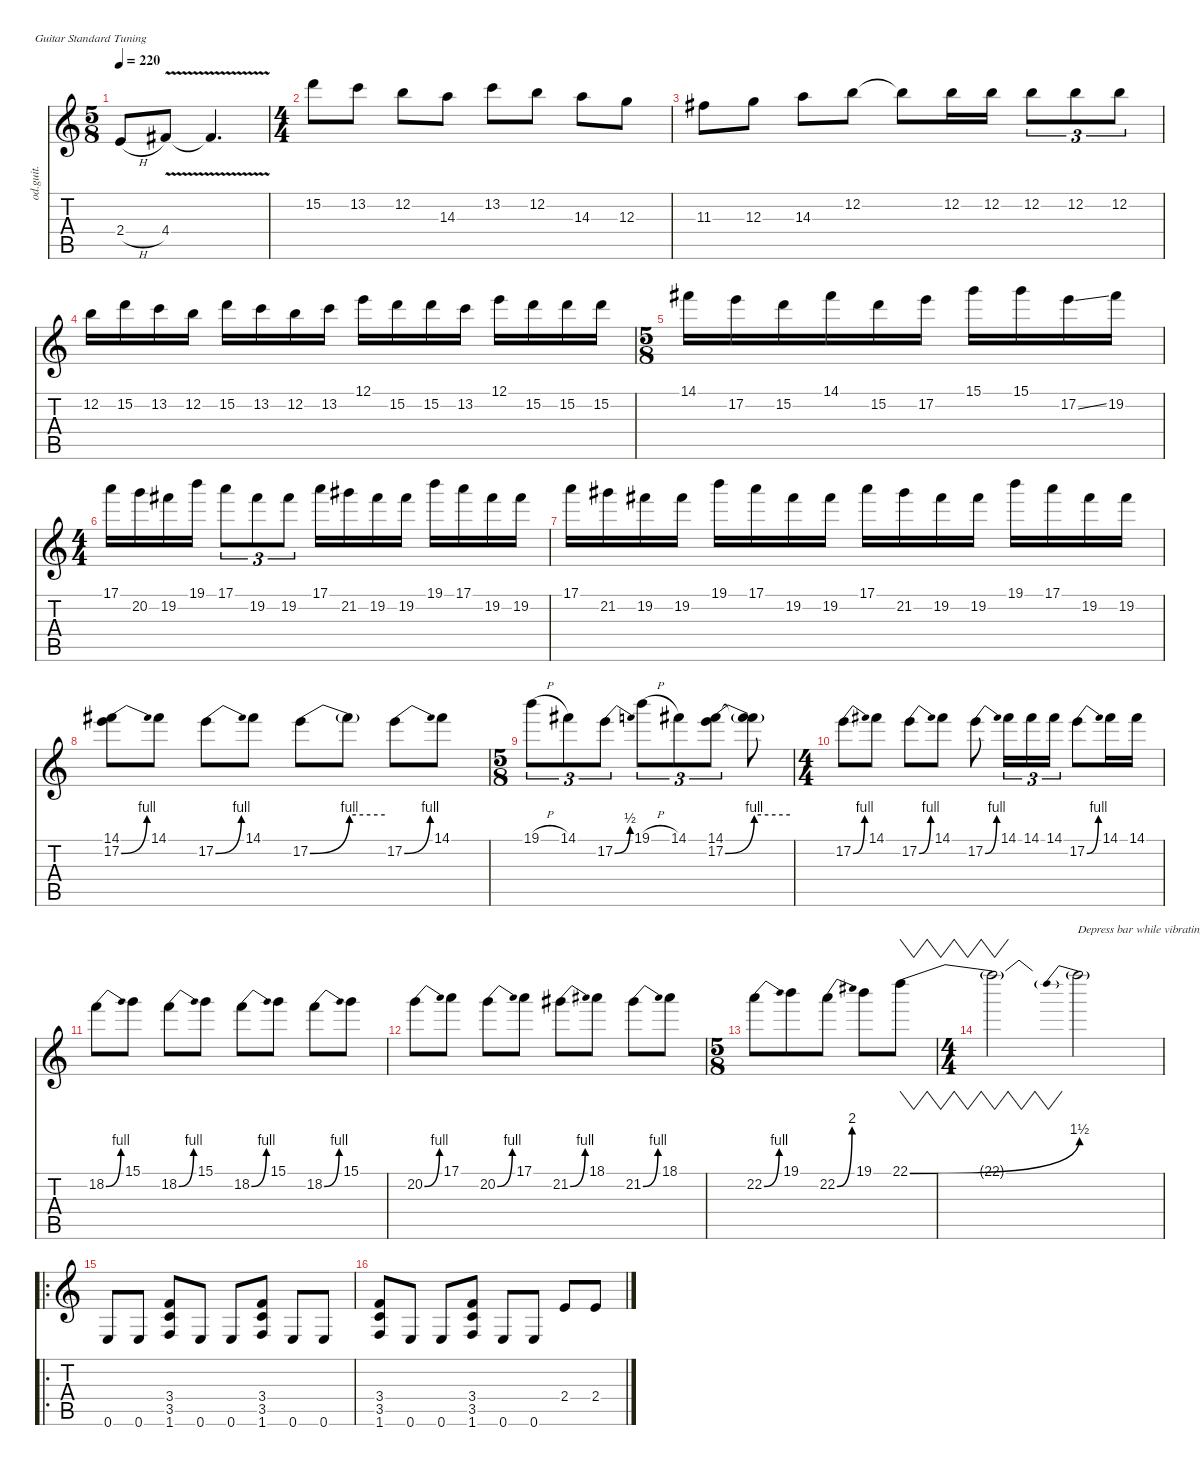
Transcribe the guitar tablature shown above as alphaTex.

\defaultSystemsLayout 4
\hideDynamics
\bracketExtendMode nobrackets
\track ("Guitar 2 (Main Lead)" "od.guit.") {mute instrument overdrivenguitar}
\staff {score tabs}
\tuning (E4 B3 G3 D3 A2 E2)
\ts (5 8)
\tempo 220
\clef g2
\ks c
2.4{h}.8{dy f} 4.4{v acc #}.8 4.4{v t acc #}.4{d} |
\ts (4 4)
15.2.8 13.2.8 12.2.8 14.3.8 13.2.8 12.2.8 14.3.8 12.3.8 |
11.3{acc #}.8 12.3.8 14.3.8 12.2.8 12.2{t}.8 12.2.16 12.2.16 12.2.8{tu (3 2)} 12.2.8{tu (3 2)} 12.2.8{tu (3 2)} |
12.2.16 15.2.16 13.2.16 12.2.16 15.2.16 13.2.16 12.2.16 13.2.16 12.1.16 15.2.16 15.2.16 13.2.16 12.1.16 15.2.16 15.2.16 15.2.16 |
\ts (5 8)
14.1{acc #}.16 17.2.16 15.2.16 14.1{acc #}.16 15.2.16 17.2.16 15.1.16 15.1.16 17.2{ss}.16 19.2{acc #}.16 |
\ts (4 4)
17.1.16 20.2.16 19.2{acc #}.16 19.1.16 17.1.8{tu (3 2)} 19.2{acc #}.8{tu (3 2)} 19.2{acc #}.8{tu (3 2)} 17.1.16 21.2{acc #}.16 19.2{acc #}.16 19.2{acc #}.16 19.1.16 17.1.16 19.2{acc #}.16 19.2{acc #}.16 |
17.1.16 21.2{acc #}.16 19.2{acc #}.16 19.2{acc #}.16 19.1.16 17.1.16 19.2{acc #}.16 19.2{acc #}.16 17.1.16 21.2{acc #}.16 19.2{acc #}.16 19.2{acc #}.16 19.1.16 17.1.16 19.2{acc #}.16 19.2{acc #}.16 |
(14.1{acc #} 17.2{be (bend 0 0 30 4)}).8 14.1{acc #}.8 17.2{be (bend 0 0 30 4)}.8 14.1{acc #}.8 17.2{be (bend 0 0 60 4)}.8 17.2{be (hold 0 4 60 4) t}.8 17.2{be (bend 0 0 30 4)}.8 14.1{acc #}.8 |
\ts (5 8)
19.1{h}.8{tu (3 2)} 14.1{acc #}.8{tu (3 2)} 17.2{be (bend 0 0 30 2)}.8{tu (3 2)} 19.1{h}.8{tu (3 2)} 14.1{acc #}.8{tu (3 2)} (14.1{acc #} 17.2{be (bend 0 0 60 4)}).8{tu (3 2)} (14.1{t acc #} 17.2{be (hold 0 4 60 4) t}).8 |
\ts (4 4)
17.2{be (bend 0 0 30 4)}.8 14.1{acc #}.8 17.2{be (bend 0 0 30 4)}.8 14.1{acc #}.8 17.2{be (bend 0 0 30 4)}.8 14.1{acc #}.16{tu (3 2)} 14.1{acc #}.16{tu (3 2)} 14.1{acc #}.16{tu (3 2)} 17.2{be (bend 0 0 30 4)}.8 14.1{acc #}.16 14.1{acc #}.16 |
18.2{be (bend 0 0 30 4)}.8 15.1.8 18.2{be (bend 0 0 30 4)}.8 15.1.8 18.2{be (bend 0 0 30 4)}.8 15.1.8 18.2{be (bend 0 0 30 4)}.8 15.1.8 |
20.2{be (bend 0 0 30 4)}.8 17.1.8 20.2{be (bend 0 0 30 4)}.8 17.1.8 21.2{be (bend 0 0 30 4) acc #}.8 18.1{acc #}.8 21.2{be (bend 0 0 30 4) acc #}.8 18.1{acc #}.8 |
\ts (5 8)
22.2{be (bend 0 0 30 4)}.8 19.1.8 22.2{be (bend 0 0 30 8)}.8 19.1.8 22.1{be (bend 0 0 60 6)}.8{vw} |
\ts (4 4)
22.1{t}.2{vw} 22.1{be (prebend 0 6 60 6) t}.2{txt "Depress bar while vibrating"} |
\ro
0.6.8 0.6.8 (3.4 3.5 1.6).8 0.6.8 0.6.8 (3.4 3.5 1.6).8 0.6.8 0.6.8 |
(3.4 3.5 1.6).8 0.6.8 0.6.8 (3.4 3.5 1.6).8 0.6.8 0.6.8 2.4.8 2.4.8
